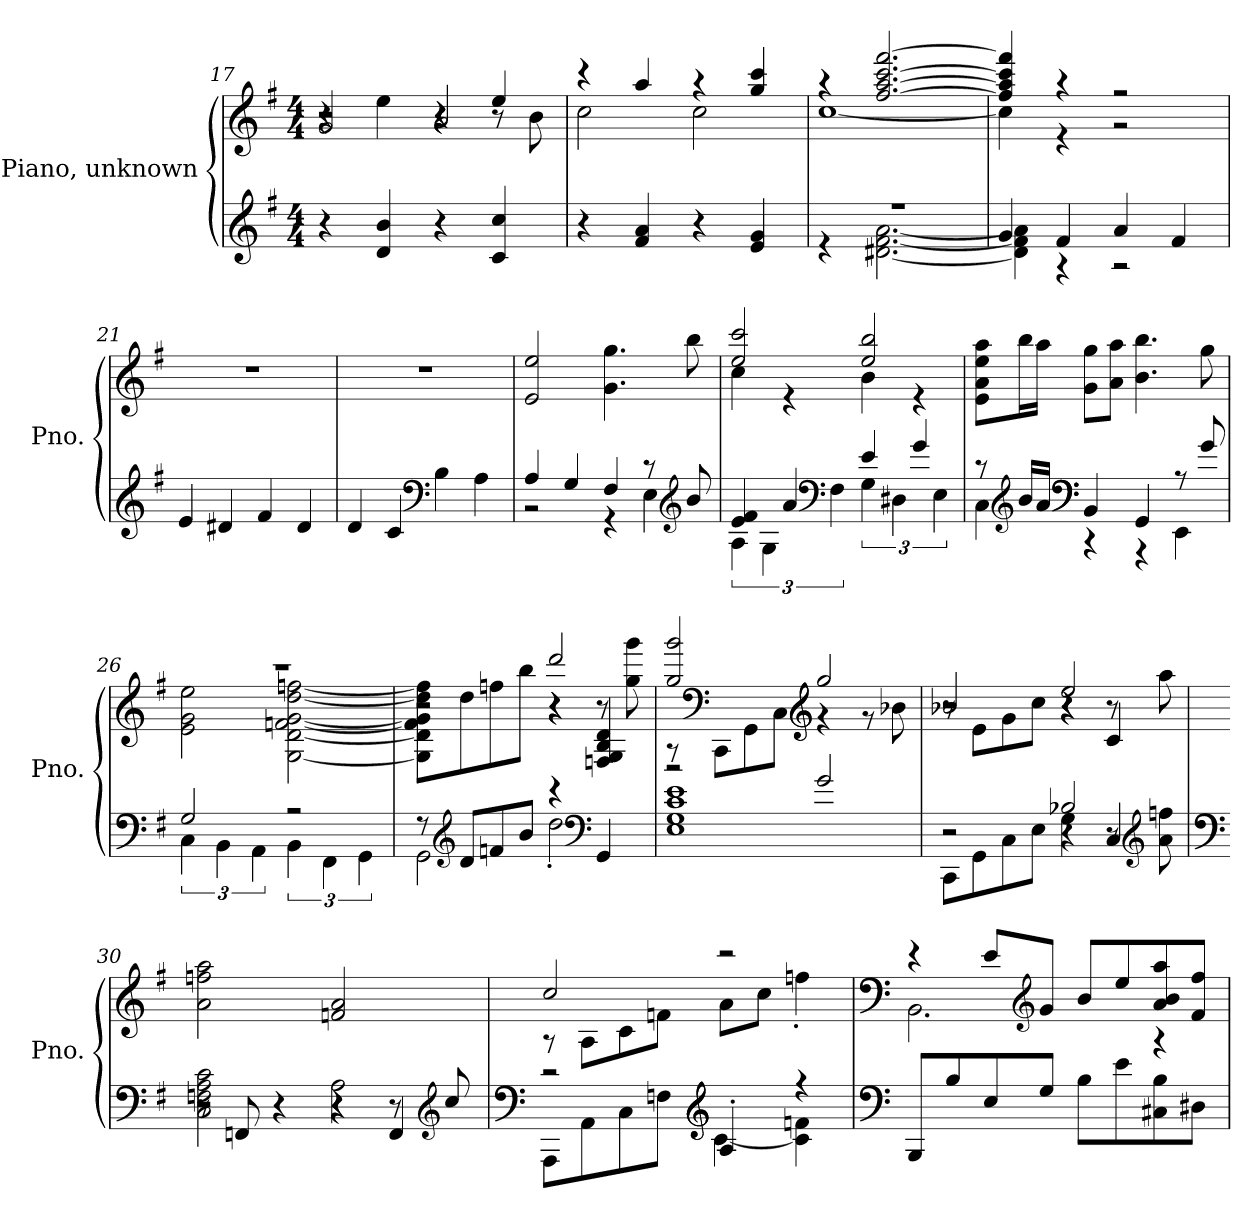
**kern	**kern
*part1	*part1
*staff2	*staff1
*I"Piano, unknown	*
*I'Pno.	*
*clefG2	*clefG2
*k[f#]	*k[f#]
*M4/4	*M4/4
=17	=17
*	*^
*	*	*^
4r	2r	4r	2g/
4d/ 4b/	.	4ee\	.
4r	4r	4r	2a/
4c/ 4cc/	4ee/	8r	.
.	.	8b\	.
*	*	*v	*v
!!LO:LB:g=z
=18	=18	=18
4r	4r	2cc\
4f#/ 4a/	4aa/	.
4r	4r	2cc\
4e/ 4g/	4gg/ 4ccc/	.
=19	=19	=19
*^	*	*
1r	4r	4r	[1cc
.	[2.d#X\ [2.f#\ [2.a\	[2.ff#/ [2.aa/ [2.ccc/ [2.fff#/	.
=20	=20	=20	=20
4g/	4d#\] 4f#\] 4a\]	4ff#/] 4aa/] 4ccc/] 4fff#/]	4cc\]
4f#/	4r	4r	4r
4a/	2r	2r	2r
4f#/	.	.	.
*v	*v	*	*
*	*v	*v
=21	=21
4e/	1r
4d#X/	.
4f#/	.
4d#/	.
=22	=22
4d/	1r
4c/	.
*clefF4	*
4B\	.
4A\	.
=23	=23
*^	*
4A/	2r	2e/ 2ee/
4G/	.	.
4F#/	4r	4.g\ 4.gg\
8r	4E\	.
*clefG2	*	*
8b/	.	8bb\
!!LO:LB:g=z
=24	=24	=24
*	*	*^
4e/ 4f#/	6A\	2ee/ 2ccc/	4cc\
.	6G\	.	.
4a/	.	.	4r
*clefF4	*	*	*
.	6F#\	.	.
4e/	6G\	2ee/ 2bb/	4b\
.	6D#X\	.	.
4g/	.	.	4r
.	6E\	.	.
*	*	*v	*v
=25	=25	=25
8r	4C\	8e\ 8a\ 8ee\ 8aa\L
*clefG2	*	*
16b/LL	.	16bb\L
16a/JJ	.	16aa\JJ
*clefF4	*	*
4BB/	4r	8g\ 8gg\L
.	.	8a\ 8aa\J
4GG/	4r	4.b\ 4.bb\
8r	4EE\	.
8g/	.	8gg\
=26	=26	=26
*	*	*^
2G/	6C\	1r	2e\ 2g\ 2ee\
.	6BB\	.	.
.	6AA\	.	.
2r	6BB\	.	[2G\ [2d\ [2fn\ [2g\ [2dd\ [2ffn\
.	6FF#\	.	.
.	6GG\	.	.
!!LO:LB:g=z
=27	=27	=27	=27
*	*	*	*^
8r	2GG\	2r	8G\] 8d\] 8f\] 8g\] 8dd\] 8ff\]L	2r
*clefG2	*	*	*	*
8d/L	.	.	8dd\	.
8fn/	.	.	8ffn\	.
8b/J	.	.	8bb\J	.
4r	2dd'\	2ddd/	4r	4r
*clefF4	*	*	*	*
4GG/	.	.	8r	4Fn/ 4G/ 4B/ 4d/
.	.	.	8gg\ 8ggg\	.
*	*	*	*v	*v
=28	=28	=28	=28
2r	1E 1G 1c 1e	2gg/ 2ggg/	8r
*	*	*clefF4	*
.	.	.	8CC\L
.	.	.	8GG\
.	.	.	8C\J
*	*	*clefG2	*
2g/	.	2gg/	4r
.	.	.	8r
.	.	.	8b-X\
=29	=29	=29	=29
*	*^	*	*^
2r	8CC\L	2r	2b-X/	8r	2r
.	8GG\	.	.	8e\L	.
.	8C\	.	.	8g\	.
.	8E\J	.	.	8cc\J	.
2B-X/	4G\	4r	2ee/	4r	4r
.	8r	4C/	.	8r	4c/
*clefG2	*	*	*	*	*
.	8a\ 8ffn\	.	.	8aa\	.
*	*	*	*v	*v	*v
!!LO:PB:g=z
=30	=30	=30	=30
*clefF4	*	*	*
8r	2C\ 2Fn\ 2A\ 2c\	2r	2a\ 2ffn\ 2aa\
8FFn/	.	.	.
4r	.	.	.
4r	2A\	4r	2fn/ 2a/
8r	.	4FF/	.
*clefG2	*	*	*
8cc/	.	.	.
*v	*v	*v	*
=31	=31
*clefF4	*
*^	*^
2r	8AAA\L	2cc/	8r
.	8AA\	.	8A\L
.	8C\	.	8c\
.	8Fn\J	.	8fn\J
*clefG2	*	*	*
4A'/	[4c\	2r	8a\L
.	.	.	8cc\J
4r	4c\] 4fn\	.	4ffn'\
*v	*v	*	*
=32	=32	=32
*clefF4	*clefF4	*
8BBB/L	4r	2.BB\
8B/	.	.
8E/	8e/L	.
*	*clefG2	*
8G/J	8g/J	.
8B\L	8b/L	.
8e\	8ee/	.
8C#X\ 8B\	8a/ 8b/ 8aa/	4r
8D#X\J	8f#/ 8ff#/J	.
*	*v	*v
=	=
*-	*-
